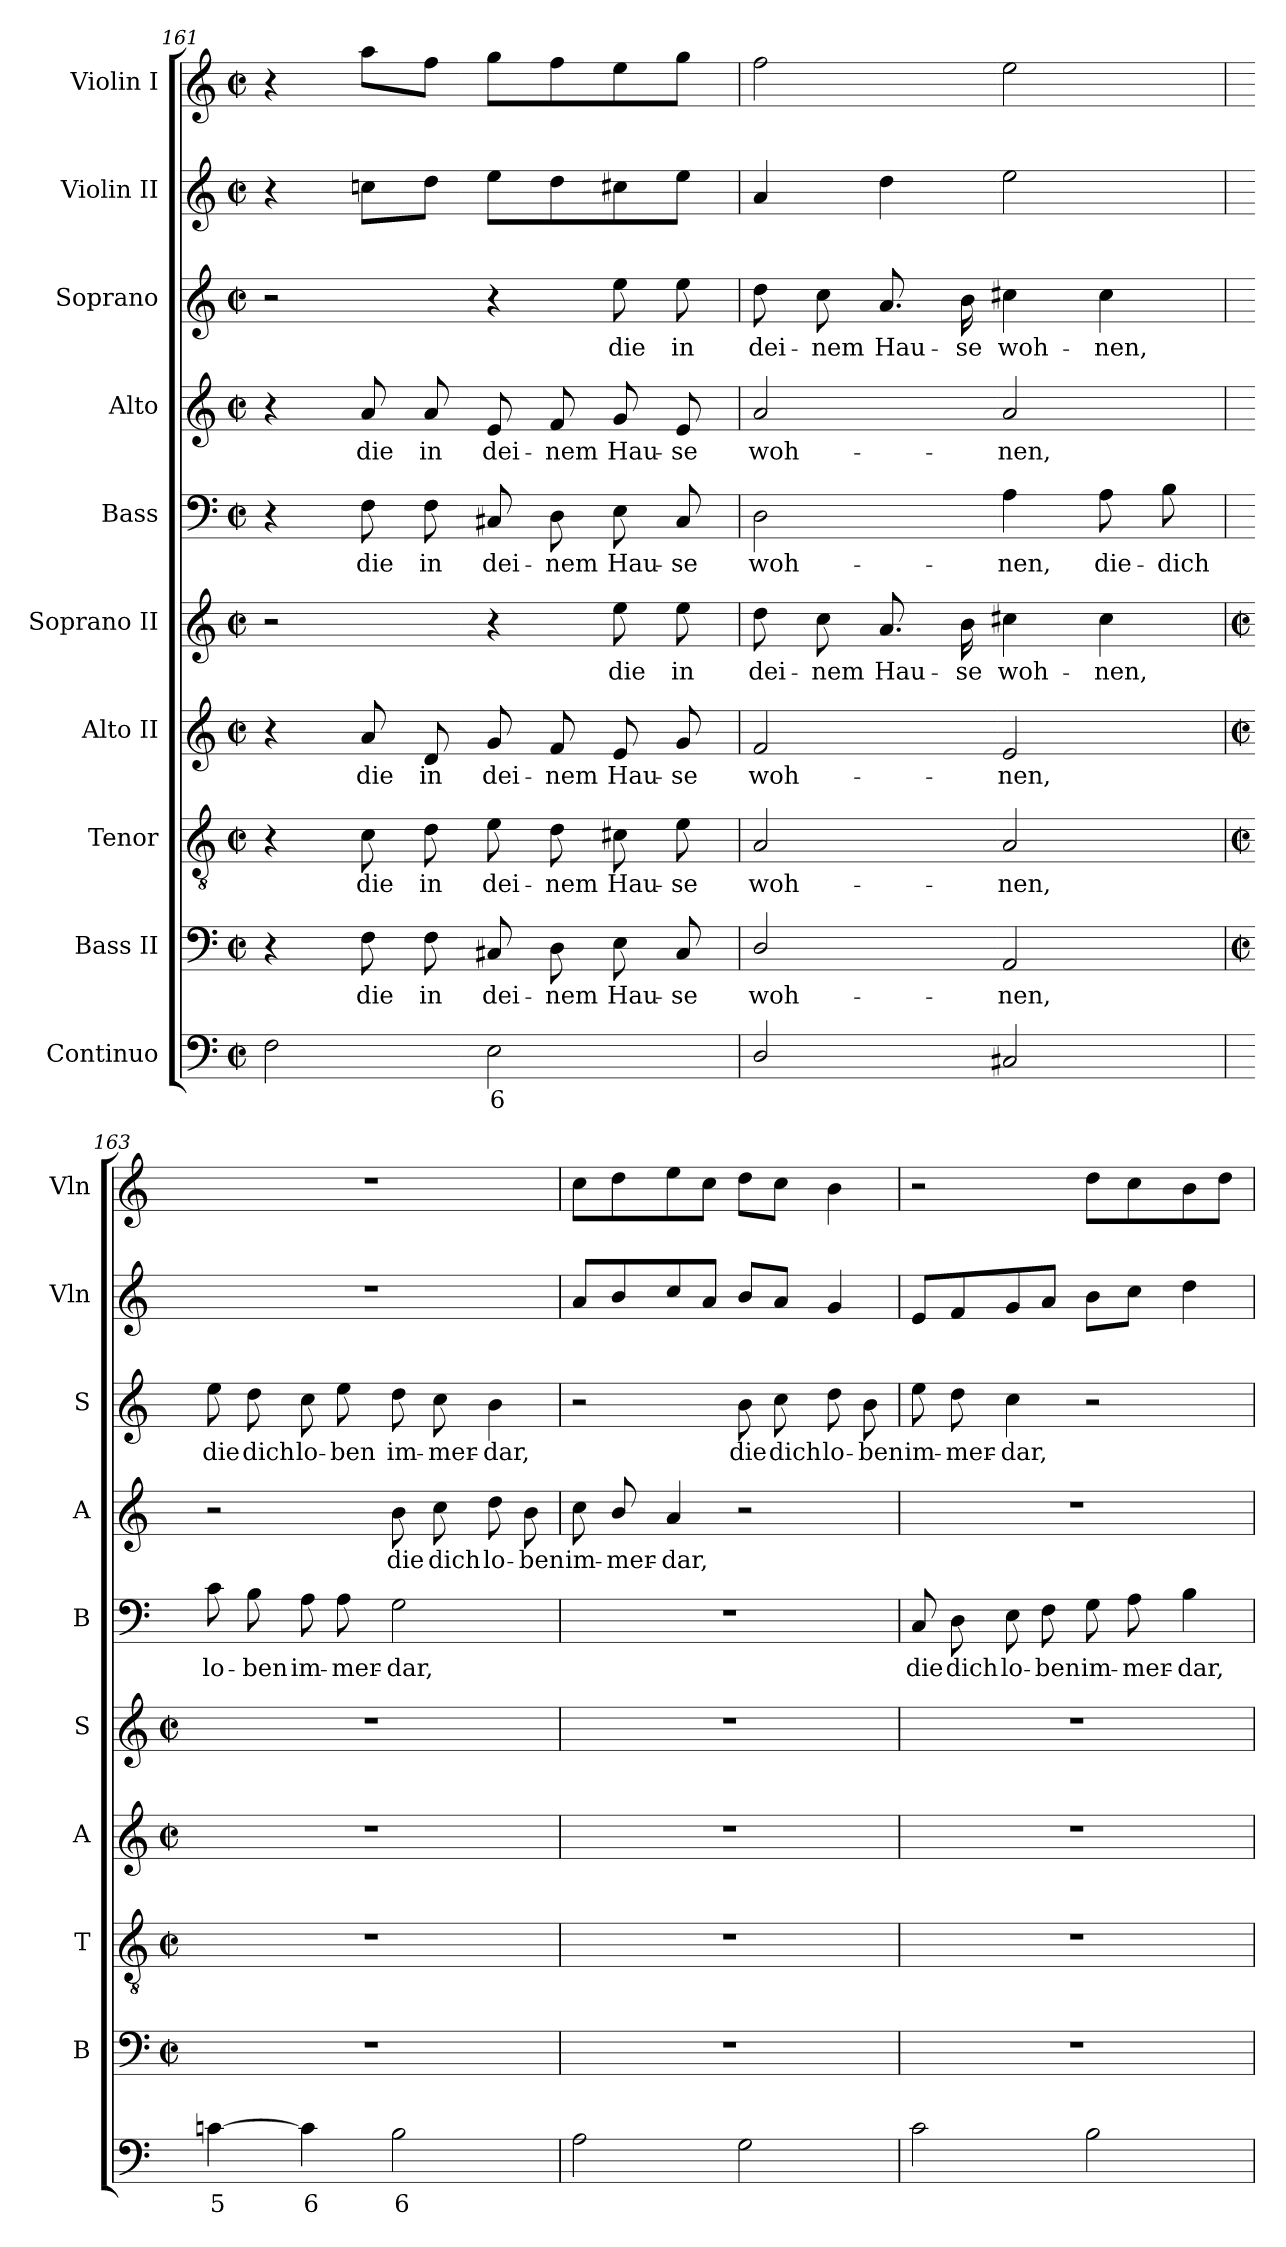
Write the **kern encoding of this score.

**kern	**text	**kern	**text	**kern	**text	**kern	**text	**kern	**text	**kern	**text	**kern	**text	**kern	**text	**kern	**kern
*part10	*part10	*part9	*part9	*part8	*part8	*part7	*part7	*part6	*part6	*part5	*part5	*part4	*part4	*part3	*part3	*part2	*part1
*staff10	*staff10	*staff9	*staff9	*staff8	*staff8	*staff7	*staff7	*staff6	*staff6	*staff5	*staff5	*staff4	*staff4	*staff3	*staff3	*staff2	*staff1
*I"Continuo	*	*I"Bass II	*	*I"Tenor	*	*I"Alto II	*	*I"Soprano II	*	*I"Bass	*	*I"Alto	*	*I"Soprano	*	*I"Violin II	*I"Violin I
*	*	*I'B	*	*I'T	*	*I'A	*	*I'S	*	*I'B	*	*I'A	*	*I'S	*	*I'Vln	*I'Vln
*clefF4	*	*clefF4	*	*clefGv2	*	*clefG2	*	*clefG2	*	*clefF4	*	*clefG2	*	*clefG2	*	*clefG2	*clefG2
*k[]	*	*k[]	*	*k[]	*	*k[]	*	*k[]	*	*k[]	*	*k[]	*	*k[]	*	*k[]	*k[]
*C:	*	*C:	*	*C:	*	*C:	*	*C:	*	*C:	*	*C:	*	*C:	*	*C:	*C:
*M2/2	*	*M2/2	*	*M2/2	*	*M2/2	*	*M2/2	*	*M2/2	*	*M2/2	*	*M2/2	*	*M2/2	*M2/2
*met(c|)	*	*met(c|)	*	*met(c|)	*	*met(c|)	*	*met(c|)	*	*met(c|)	*	*met(c|)	*	*met(c|)	*	*met(c|)	*met(c|)
=161	=161	=161	=161	=161	=161	=161	=161	=161	=161	=161	=161	=161	=161	=161	=161	=161	=161
2F	.	4r	.	4r	.	4r	.	2r	.	4r	.	4r	.	2r	.	4r	4r
!	!	!	!LO:LY:b	!	!LO:LY:b	!	!LO:LY:b	!	!	!	!LO:LY:b	!	!LO:LY:b	!	!	!	!
.	.	8F	die	8c	die	8a	die	.	.	8F	die	8a	die	.	.	8ccnL	8aaL
!	!	!	!LO:LY:b	!	!LO:LY:b	!	!LO:LY:b	!	!	!	!LO:LY:b	!	!LO:LY:b	!	!	!	!
.	.	8F	in	8d	in	8d	in	.	.	8F	in	8a	in	.	.	8ddJ	8ffJ
!	!LO:LY:b	!	!LO:LY:b	!	!LO:LY:b	!	!LO:LY:b	!	!	!	!LO:LY:b	!	!LO:LY:b	!	!	!	!
2E	6	8C#X	dei-	8e	dei-	8g	dei-	4r	.	8C#X	dei-	8e	dei-	4r	.	8eeL	8ggL
!	!	!	!LO:LY:b	!	!LO:LY:b	!	!LO:LY:b	!	!	!	!LO:LY:b	!	!LO:LY:b	!	!	!	!
.	.	8D	-nem	8d	-nem	8f	-nem	.	.	8D	-nem	8f	-nem	.	.	8dd	8ff
!	!	!	!LO:LY:b	!	!LO:LY:b	!	!LO:LY:b	!	!LO:LY:b	!	!LO:LY:b	!	!LO:LY:b	!	!LO:LY:b	!	!
.	.	8E	Hau-	8c#X	Hau-	8e	Hau-	8ee	die	8E	Hau-	8g	Hau-	8ee	die	8cc#X	8ee
!	!	!	!LO:LY:b	!	!LO:LY:b	!	!LO:LY:b	!	!LO:LY:b	!	!LO:LY:b	!	!LO:LY:b	!	!LO:LY:b	!	!
.	.	8C#	-se	8e	-se	8g	-se	8ee	in	8C#	-se	8e	-se	8ee	in	8eeJ	8ggJ
=162	=162	=162	=162	=162	=162	=162	=162	=162	=162	=162	=162	=162	=162	=162	=162	=162	=162
!	!	!	!LO:LY:b	!	!LO:LY:b	!	!LO:LY:b	!	!LO:LY:b	!	!LO:LY:b	!	!LO:LY:b	!	!LO:LY:b	!	!
2D/	.	2D/	woh-	2A	woh-	2f	woh-	8dd	dei-	2D	woh-	2a	woh-	8dd	dei-	4a	2ff
!	!	!	!	!	!	!	!	!	!LO:LY:b	!	!	!	!	!	!LO:LY:b	!	!
.	.	.	.	.	.	.	.	8cc	-nem	.	.	.	.	8cc	-nem	.	.
!	!	!	!	!	!	!	!	!	!LO:LY:b	!	!	!	!	!	!LO:LY:b	!	!
.	.	.	.	.	.	.	.	8.a	Hau-	.	.	.	.	8.a	Hau-	4dd	.
!	!	!	!	!	!	!	!	!	!LO:LY:b	!	!	!	!	!	!LO:LY:b	!	!
.	.	.	.	.	.	.	.	16b	-se	.	.	.	.	16b	-se	.	.
!	!	!	!LO:LY:b	!	!LO:LY:b	!	!LO:LY:b	!	!LO:LY:b	!	!LO:LY:b	!	!LO:LY:b	!	!LO:LY:b	!	!
2C#X	.	2AA	-nen,	2A	-nen,	2e	-nen,	4cc#X	woh-	4A	-nen,	2a	-nen,	4cc#X	woh-	2ee	2ee
!	!	!	!	!	!	!	!	!	!LO:LY:b	!	!LO:LY:b	!	!	!	!LO:LY:b	!	!
.	.	.	.	.	.	.	.	4cc#	-nen,	8A	die-	.	.	4cc#	-nen,	.	.
!	!	!	!	!	!	!	!	!	!	!	!LO:LY:b	!	!	!	!	!	!
.	.	.	.	.	.	.	.	.	.	8B	-dich	.	.	.	.	.	.
!!LO:LB:g=z
=163	=163	=163	=163	=163	=163	=163	=163	=163	=163	=163	=163	=163	=163	=163	=163	=163	=163
*	*	*M2/2	*	*M2/2	*	*M2/2	*	*M2/2	*	*	*	*	*	*	*	*	*
*	*	*met(c|)	*	*met(c|)	*	*met(c|)	*	*met(c|)	*	*	*	*	*	*	*	*	*
!	!LO:LY:b	!	!	!	!	!	!	!	!	!	!LO:LY:b	!	!	!	!LO:LY:b	!	!
[4cn	5	1r	.	1r	.	1r	.	1r	.	8c	lo-	2r	.	8ee	die	1r	1r
!	!	!	!	!	!	!	!	!	!	!	!LO:LY:b	!	!	!	!LO:LY:b	!	!
.	.	.	.	.	.	.	.	.	.	8B	-ben	.	.	8dd	dich	.	.
!	!LO:LY:b	!	!	!	!	!	!	!	!	!	!LO:LY:b	!	!	!	!LO:LY:b	!	!
4c]	6	.	.	.	.	.	.	.	.	8A	im-	.	.	8cc	lo-	.	.
!	!	!	!	!	!	!	!	!	!	!	!LO:LY:b	!	!	!	!LO:LY:b	!	!
.	.	.	.	.	.	.	.	.	.	8A	-mer-	.	.	8ee	-ben	.	.
!	!LO:LY:b	!	!	!	!	!	!	!	!	!	!LO:LY:b	!	!LO:LY:b	!	!LO:LY:b	!	!
2B	6	.	.	.	.	.	.	.	.	2G	-dar,	8b	die	8dd	im-	.	.
!	!	!	!	!	!	!	!	!	!	!	!	!	!LO:LY:b	!	!LO:LY:b	!	!
.	.	.	.	.	.	.	.	.	.	.	.	8cc	dich	8cc	-mer-	.	.
!	!	!	!	!	!	!	!	!	!	!	!	!	!LO:LY:b	!	!LO:LY:b	!	!
.	.	.	.	.	.	.	.	.	.	.	.	8dd	lo-	4b	-dar,	.	.
!	!	!	!	!	!	!	!	!	!	!	!	!	!LO:LY:b	!	!	!	!
.	.	.	.	.	.	.	.	.	.	.	.	8b	-ben	.	.	.	.
=164	=164	=164	=164	=164	=164	=164	=164	=164	=164	=164	=164	=164	=164	=164	=164	=164	=164
!	!	!	!	!	!	!	!	!	!	!	!	!	!LO:LY:b	!	!	!	!
2A	.	1r	.	1r	.	1r	.	1r	.	1r	.	8cc	im-	2r	.	8a/L	8ccL
!	!	!	!	!	!	!	!	!	!	!	!	!	!LO:LY:b	!	!	!	!
.	.	.	.	.	.	.	.	.	.	.	.	8b/	-mer-	.	.	8b/	8dd
!	!	!	!	!	!	!	!	!	!	!	!	!	!LO:LY:b	!	!	!	!
.	.	.	.	.	.	.	.	.	.	.	.	4a	-dar,	.	.	8cc/	8ee
.	.	.	.	.	.	.	.	.	.	.	.	.	.	.	.	8a/J	8ccJ
!	!	!	!	!	!	!	!	!	!	!	!	!	!	!	!LO:LY:b	!	!
2G	.	.	.	.	.	.	.	.	.	.	.	2r	.	8b	die	8bL	8ddL
!	!	!	!	!	!	!	!	!	!	!	!	!	!	!	!LO:LY:b	!	!
.	.	.	.	.	.	.	.	.	.	.	.	.	.	8cc	dich	8aJ	8ccJ
!	!	!	!	!	!	!	!	!	!	!	!	!	!	!	!LO:LY:b	!	!
.	.	.	.	.	.	.	.	.	.	.	.	.	.	8dd	lo-	4g	4b
!	!	!	!	!	!	!	!	!	!	!	!	!	!	!	!LO:LY:b	!	!
.	.	.	.	.	.	.	.	.	.	.	.	.	.	8b	-ben	.	.
=165	=165	=165	=165	=165	=165	=165	=165	=165	=165	=165	=165	=165	=165	=165	=165	=165	=165
!	!	!	!	!	!	!	!	!	!	!	!LO:LY:b	!	!	!	!LO:LY:b	!	!
2c	.	1r	.	1r	.	1r	.	1r	.	8C	die	1r	.	8ee	im-	8eL	2r
!	!	!	!	!	!	!	!	!	!	!	!LO:LY:b	!	!	!	!LO:LY:b	!	!
.	.	.	.	.	.	.	.	.	.	8D	dich	.	.	8dd	-mer-	8f	.
!	!	!	!	!	!	!	!	!	!	!	!LO:LY:b	!	!	!	!LO:LY:b	!	!
.	.	.	.	.	.	.	.	.	.	8E	lo-	.	.	4cc	-dar,	8g	.
!	!	!	!	!	!	!	!	!	!	!	!LO:LY:b	!	!	!	!	!	!
.	.	.	.	.	.	.	.	.	.	8F	-ben	.	.	.	.	8aJ	.
!	!	!	!	!	!	!	!	!	!	!	!LO:LY:b	!	!	!	!	!	!
2B	.	.	.	.	.	.	.	.	.	8G	im-	.	.	2r	.	8bL	8ddL
!	!	!	!	!	!	!	!	!	!	!	!LO:LY:b	!	!	!	!	!	!
.	.	.	.	.	.	.	.	.	.	8A	-mer-	.	.	.	.	8ccJ	8cc
!	!	!	!	!	!	!	!	!	!	!	!LO:LY:b	!	!	!	!	!	!
.	.	.	.	.	.	.	.	.	.	4B	-dar,	.	.	.	.	4dd	8b
.	.	.	.	.	.	.	.	.	.	.	.	.	.	.	.	.	8ddJ
=	=	=	=	=	=	=	=	=	=	=	=	=	=	=	=	=	=
*-	*-	*-	*-	*-	*-	*-	*-	*-	*-	*-	*-	*-	*-	*-	*-	*-	*-
